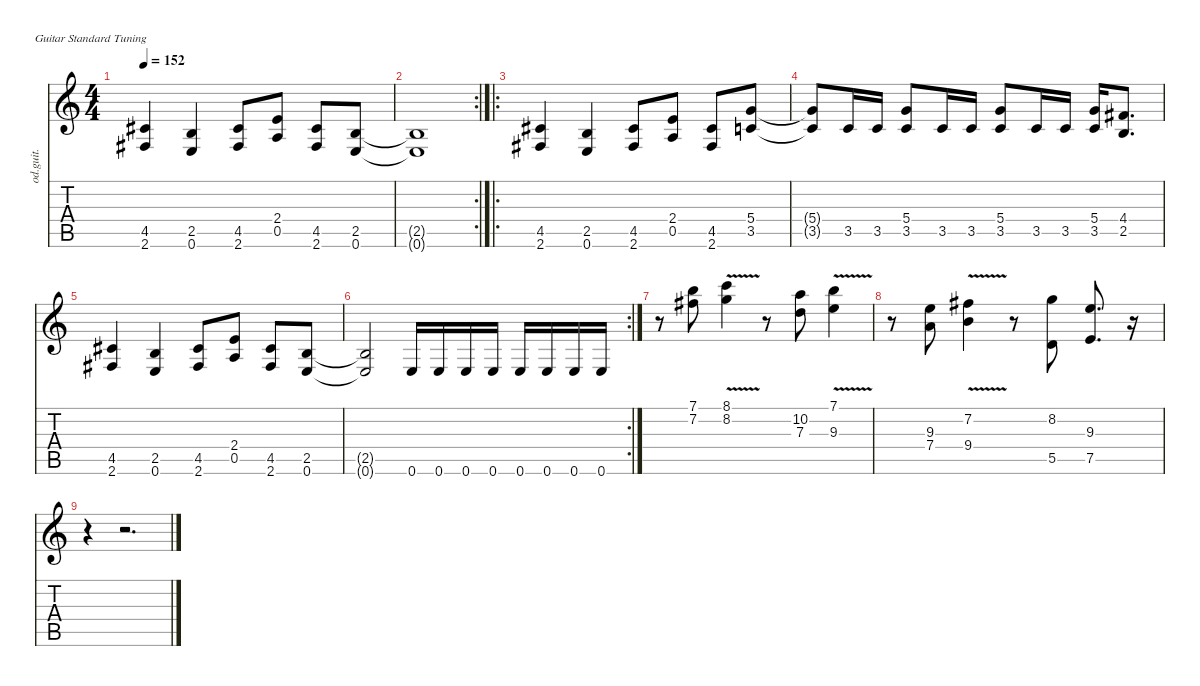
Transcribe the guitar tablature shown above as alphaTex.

\defaultSystemsLayout 4
\hideDynamics
\bracketExtendMode nobrackets
\track ("Lead" "od.guit.") {instrument overdrivenguitar}
\staff {score tabs}
\tuning (E4 B3 G3 D3 A2 E2)
\ts (4 4)
\tempo 152
\clef g2
\ks c
(4.5{acc #} 2.6{acc #}).4{dy f beam Up} (2.5 0.6).4{beam Up} (4.5{acc #} 2.6{acc #}).8{beam Up} (2.4 0.5).8{beam Up} (4.5{acc #} 2.6{acc #}).8{beam Up} (2.5 0.6).8{beam Up} |
\rc 2
(2.5{t} 0.6{t}).1{beam Up} |
\ro
(4.5{acc #} 2.6{acc #}).4{beam Up} (2.5 0.6).4{beam Up} (4.5{acc #} 2.6{acc #}).8{beam Up} (2.4 0.5).8{beam Up} (4.5{acc #} 2.6{acc #}).8{beam Up} (5.4 3.5).8{beam Up} |
(5.4{t} 3.5{t}).8{beam Up} 3.5.16{beam Up} 3.5.16{beam Up} (5.4 3.5).8{beam Up} 3.5.16{beam Up} 3.5.16{beam Up} (5.4 3.5).8{beam Up} 3.5.16{beam Up} 3.5.16{beam Up} (5.4 3.5).16{beam Up} (4.4{acc #} 2.5).8{d beam Up} |
(4.5{acc #} 2.6{acc #}).4{beam Up} (2.5 0.6).4{beam Up} (4.5{acc #} 2.6{acc #}).8{beam Up} (2.4 0.5).8{beam Up} (4.5{acc #} 2.6{acc #}).8{beam Up} (2.5 0.6).8{beam Up} |
\rc 2
(2.5{t} 0.6{t}).2{beam Up} 0.6.16{beam Up} 0.6.16{beam Up} 0.6.16{beam Up} 0.6.16{beam Up} 0.6.16{beam Up} 0.6.16{beam Up} 0.6.16{beam Up} 0.6.16{beam Up} |
r.8{beam Down} (7.1 7.2{acc #}).8{beam Down} (8.1{v} 8.2{v}).4{beam Down} r.8{beam Down} (10.2 7.3).8{beam Down} (7.1{v} 9.3{v}).4{beam Down} |
r.8{beam Down} (9.3 7.4).8{beam Down} (7.2{v acc #} 9.4{v}).4{beam Down} r.8{beam Down} (8.2 5.5).8{beam Down} (9.3 7.5).8{d beam Up} r.16{beam Down} |
r.4{beam Down} r.2{d beam Down}
